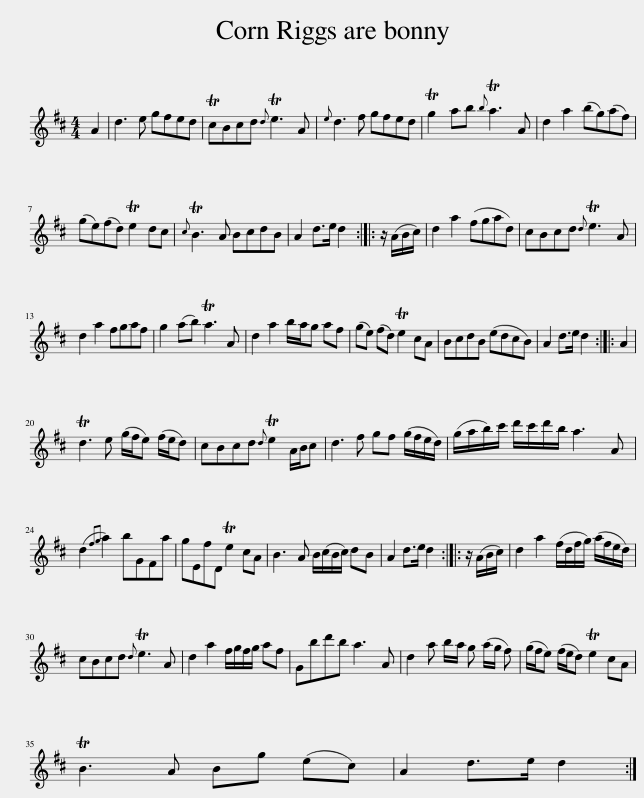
X:1
L:1/8
M:4/4
I:linebreak $
K:D
V:1 treble
V:1
 A2 | d3 e gfed | TcBcd{d} Te3 A |{e} d3 f gfed | Tg2 ab{b} Ta3 A | %5
 d2 a2 (bg)(af) |$ (ge)(fd) Te2 dc |{c} TB3 A BcdB | A2 d>e d2 :: z/ (A/B/c/) | %10
 d2 a2 (fgad) | cBcd{d} Te3 A |$ d2 a2 fgaf | g2 (ab) Ta3 A | d2 a2 b/a/g af | %15
 (ge) (fd) Te2 cA | BcdB (edcB) | A2 d>e d2 :: A2 |$ Td3 e (g/f/e) (f/e/d) | %20
 cBcd{d} Te2 A/B/c | d3 f gf (g/f/e/d/) | (g/a/b/)c'/ d'/c'/d'/b/ a3 A |$ (d2{fg} a2) bGFa | gEfD Te2 cA | %25
 B3 A B/(c/B/c/) dB | A2 d>e d2 :: z/ (A/B/c/) | d2 a2 (f/d/f/g/) (a/f/e/d/) |$ cBcd{d} Te3 A | %30
 d2 a2 f/g/f/g/ af | Gbd'b a3 A | d2 a b/a/ g (a/g/ f) | (g/f/e) (f/e/d) Te2 cA |$ TB3 A Bg (ec) | %35
 A2 d>e d2 :| %36
